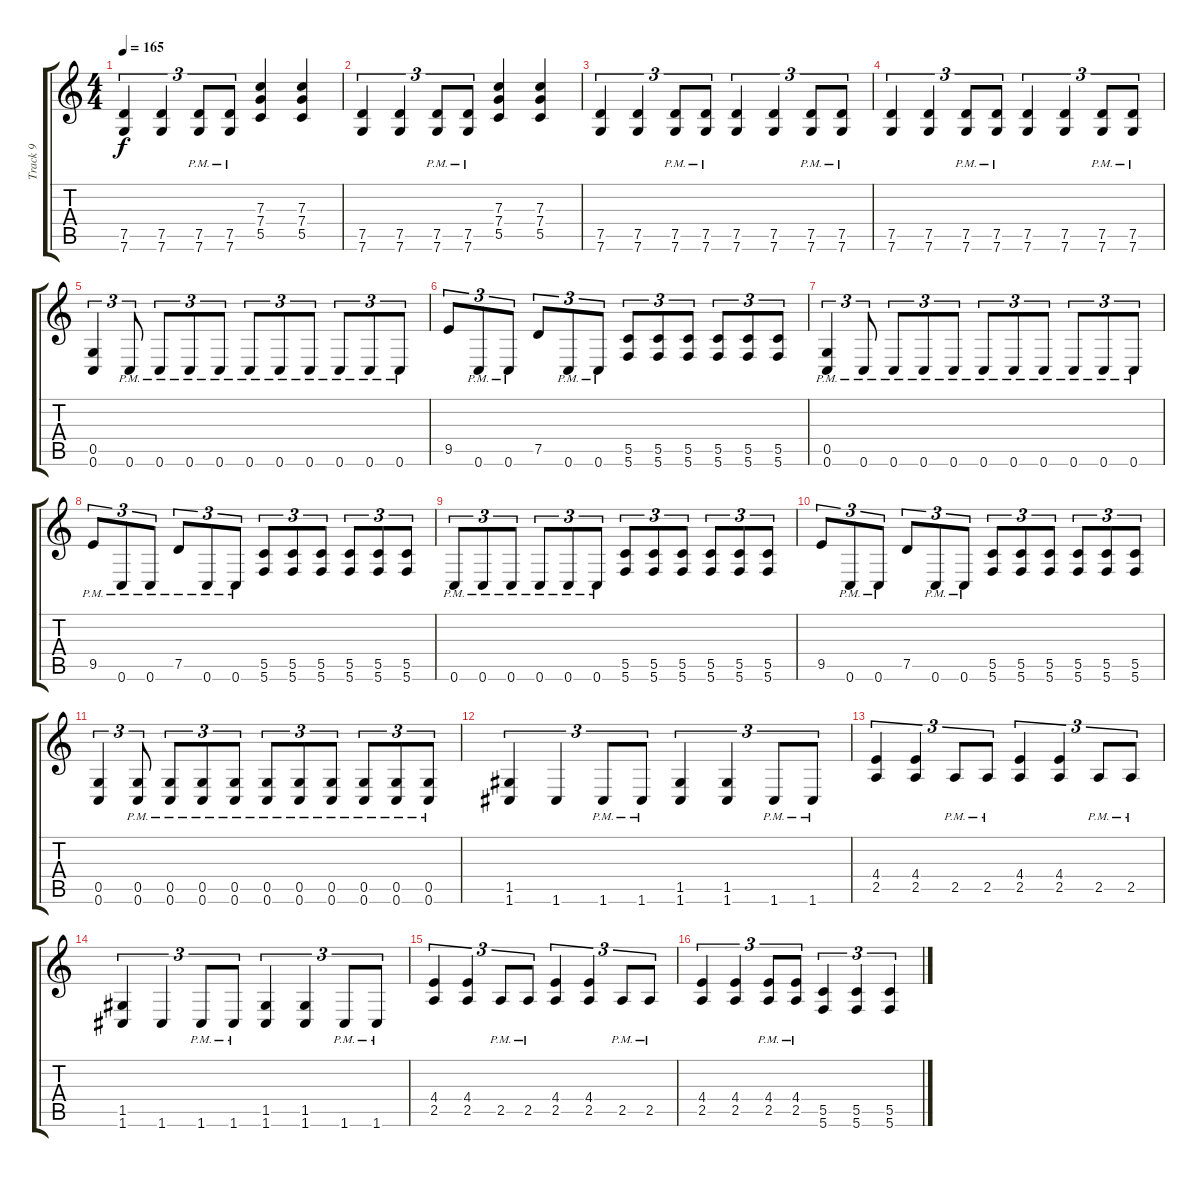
\track ("Track 9" "Track 9") {instrument distortionguitar}
\staff {score tabs}
\tuning (D4 A3 F3 C3 G2 C2) {hide}
\ts (4 4)
\tempo 165
\clef g2
\ks c
(7.5 7.6).4{tu (3 2) dy f} (7.5 7.6).4{tu (3 2)} (7.5{pm} 7.6{pm}).8{tu (3 2)} (7.5{pm} 7.6{pm}).8{tu (3 2)} (7.3 7.4 5.5).4 (7.3 7.4 5.5).4 |
(7.5 7.6).4{tu (3 2)} (7.5 7.6).4{tu (3 2)} (7.5{pm} 7.6{pm}).8{tu (3 2)} (7.5{pm} 7.6{pm}).8{tu (3 2)} (7.3 7.4 5.5).4 (7.3 7.4 5.5).4 |
(7.5 7.6).4{tu (3 2)} (7.5 7.6).4{tu (3 2)} (7.5{pm} 7.6{pm}).8{tu (3 2)} (7.5{pm} 7.6{pm}).8{tu (3 2)} (7.5 7.6).4{tu (3 2)} (7.5 7.6).4{tu (3 2)} (7.5{pm} 7.6{pm}).8{tu (3 2)} (7.5{pm} 7.6{pm}).8{tu (3 2)} |
(7.5 7.6).4{tu (3 2)} (7.5 7.6).4{tu (3 2)} (7.5{pm} 7.6{pm}).8{tu (3 2)} (7.5{pm} 7.6{pm}).8{tu (3 2)} (7.5 7.6).4{tu (3 2)} (7.5 7.6).4{tu (3 2)} (7.5{pm} 7.6{pm}).8{tu (3 2)} (7.5{pm} 7.6{pm}).8{tu (3 2)} |
(0.5 0.6).4{tu (3 2)} 0.6{pm}.8{tu (3 2)} 0.6{pm}.8{tu (3 2)} 0.6{pm}.8{tu (3 2)} 0.6{pm}.8{tu (3 2)} 0.6{pm}.8{tu (3 2)} 0.6{pm}.8{tu (3 2)} 0.6{pm}.8{tu (3 2)} 0.6{pm}.8{tu (3 2)} 0.6{pm}.8{tu (3 2)} 0.6{pm}.8{tu (3 2)} |
9.5.8{tu (3 2)} 0.6{pm}.8{tu (3 2)} 0.6{pm}.8{tu (3 2)} 7.5.8{tu (3 2)} 0.6{pm}.8{tu (3 2)} 0.6{pm}.8{tu (3 2)} (5.5 5.6).8{tu (3 2)} (5.5 5.6).8{tu (3 2)} (5.5 5.6).8{tu (3 2)} (5.5 5.6).8{tu (3 2)} (5.5 5.6).8{tu (3 2)} (5.5 5.6).8{tu (3 2)} |
(0.5 0.6{pm}).4{tu (3 2)} 0.6{pm}.8{tu (3 2)} 0.6{pm}.8{tu (3 2)} 0.6{pm}.8{tu (3 2)} 0.6{pm}.8{tu (3 2)} 0.6{pm}.8{tu (3 2)} 0.6{pm}.8{tu (3 2)} 0.6{pm}.8{tu (3 2)} 0.6{pm}.8{tu (3 2)} 0.6{pm}.8{tu (3 2)} 0.6{pm}.8{tu (3 2)} |
9.5{pm}.8{tu (3 2)} 0.6{pm}.8{tu (3 2)} 0.6{pm}.8{tu (3 2)} 7.5{pm}.8{tu (3 2)} 0.6{pm}.8{tu (3 2)} 0.6{pm}.8{tu (3 2)} (5.5 5.6).8{tu (3 2)} (5.5 5.6).8{tu (3 2)} (5.5 5.6).8{tu (3 2)} (5.5 5.6).8{tu (3 2)} (5.5 5.6).8{tu (3 2)} (5.5 5.6).8{tu (3 2)} |
0.6{pm}.8{tu (3 2)} 0.6{pm}.8{tu (3 2)} 0.6{pm}.8{tu (3 2)} 0.6{pm}.8{tu (3 2)} 0.6{pm}.8{tu (3 2)} 0.6{pm}.8{tu (3 2)} (5.5 5.6).8{tu (3 2)} (5.5 5.6).8{tu (3 2)} (5.5 5.6).8{tu (3 2)} (5.5 5.6).8{tu (3 2)} (5.5 5.6).8{tu (3 2)} (5.5 5.6).8{tu (3 2)} |
9.5.8{tu (3 2)} 0.6{pm}.8{tu (3 2)} 0.6{pm}.8{tu (3 2)} 7.5.8{tu (3 2)} 0.6{pm}.8{tu (3 2)} 0.6{pm}.8{tu (3 2)} (5.5 5.6).8{tu (3 2)} (5.5 5.6).8{tu (3 2)} (5.5 5.6).8{tu (3 2)} (5.5 5.6).8{tu (3 2)} (5.5 5.6).8{tu (3 2)} (5.5 5.6).8{tu (3 2)} |
(0.5 0.6).4{tu (3 2)} (0.5{pm} 0.6{pm}).8{tu (3 2)} (0.5{pm} 0.6{pm}).8{tu (3 2)} (0.5{pm} 0.6{pm}).8{tu (3 2)} (0.5{pm} 0.6{pm}).8{tu (3 2)} (0.5{pm} 0.6{pm}).8{tu (3 2)} (0.5{pm} 0.6{pm}).8{tu (3 2)} (0.5{pm} 0.6{pm}).8{tu (3 2)} (0.5{pm} 0.6{pm}).8{tu (3 2)} (0.5{pm} 0.6{pm}).8{tu (3 2)} (0.5{pm} 0.6{pm}).8{tu (3 2)} |
(1.5 1.6).4{tu (3 2)} 1.6.4{tu (3 2)} 1.6{pm}.8{tu (3 2)} 1.6{pm}.8{tu (3 2)} (1.5 1.6).4{tu (3 2)} (1.5 1.6).4{tu (3 2)} 1.6{pm}.8{tu (3 2)} 1.6{pm}.8{tu (3 2)} |
(4.4 2.5).4{tu (3 2)} (4.4 2.5).4{tu (3 2)} 2.5{pm}.8{tu (3 2)} 2.5{pm}.8{tu (3 2)} (4.4 2.5).4{tu (3 2)} (4.4 2.5).4{tu (3 2)} 2.5{pm}.8{tu (3 2)} 2.5{pm}.8{tu (3 2)} |
(1.5 1.6).4{tu (3 2)} 1.6.4{tu (3 2)} 1.6{pm}.8{tu (3 2)} 1.6{pm}.8{tu (3 2)} (1.5 1.6).4{tu (3 2)} (1.5 1.6).4{tu (3 2)} 1.6{pm}.8{tu (3 2)} 1.6{pm}.8{tu (3 2)} |
(4.4 2.5).4{tu (3 2)} (4.4 2.5).4{tu (3 2)} 2.5{pm}.8{tu (3 2)} 2.5{pm}.8{tu (3 2)} (4.4 2.5).4{tu (3 2)} (4.4 2.5).4{tu (3 2)} 2.5{pm}.8{tu (3 2)} 2.5{pm}.8{tu (3 2)} |
(4.4 2.5).4{tu (3 2)} (4.4 2.5).4{tu (3 2)} (4.4{pm} 2.5{pm}).8{tu (3 2)} (4.4{pm} 2.5{pm}).8{tu (3 2)} (5.5 5.6).4{tu (3 2)} (5.5 5.6).4{tu (3 2)} (5.5 5.6).4{tu (3 2)}
